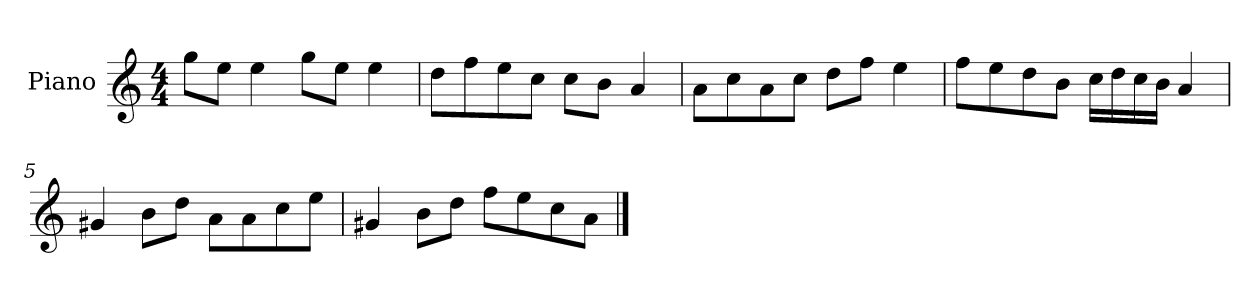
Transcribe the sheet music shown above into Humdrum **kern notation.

**kern
*part1
*staff1
*I"Piano
*I'P-no
*clefG2
*k[]
*M4/4
*MM90
=1
8gg\L
8ee\J
4ee\
8gg\L
8ee\J
4ee\
=2
8dd\L
8ff\
8ee\
8cc\J
8cc\L
8b\J
4a/
=3
8a\L
8cc\
8a\
8cc\J
8dd\L
8ff\J
4ee\
=4
8ff\L
8ee\
8dd\
8b\J
16cc\LL
16dd\
16cc\
16b\JJ
4a/
=5
4g#X/
8b\L
8dd\J
8a\L
8a\
8cc\
8ee\J
!!LO:LB:g=z
=6
4g#X/
8b\L
8dd\J
8ff\L
8ee\
8cc\
8a\J
==
*-
